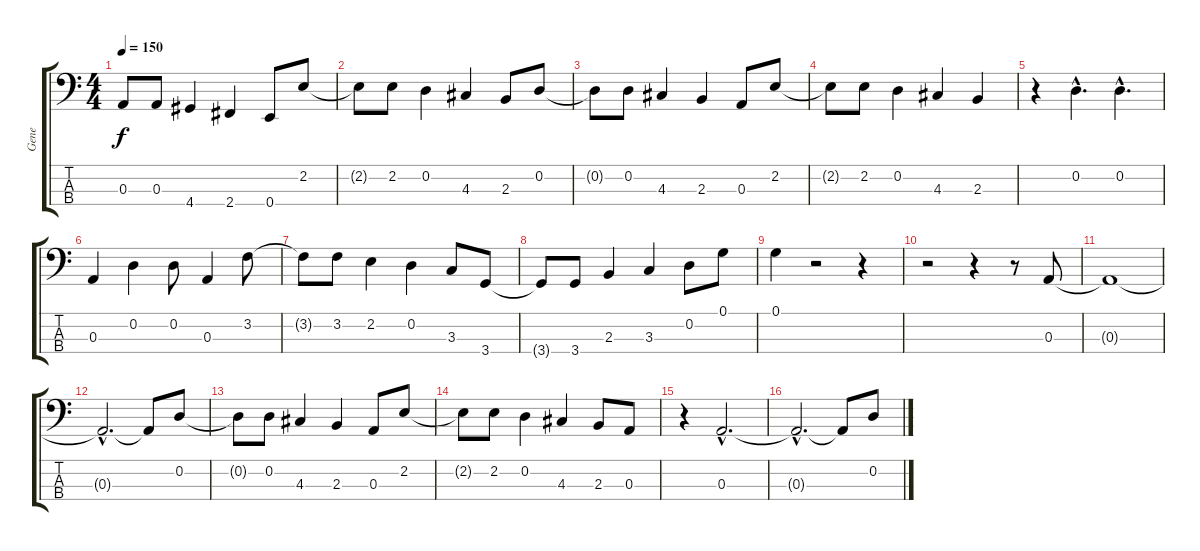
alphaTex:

\track ("Gene" "Gene") {instrument electricbasspick}
\staff {score tabs}
\tuning (G2 D2 A1 E1) {hide}
\ts (4 4)
\tempo 150
\clef f4
\ks c
0.3{t}.8{dy f} 0.3.8 4.4.4 2.4.4 0.4.8 2.2.8 |
2.2{t}.8 2.2.8 0.2.4 4.3.4 2.3.8 0.2.8 |
0.2{t}.8 0.2.8 4.3.4 2.3.4 0.3.8 2.2.8 |
2.2{t}.8 2.2.8 0.2.4 4.3.4 2.3.4 |
r.4 0.2{hac}.4{d} 0.2{hac}.4{d} |
0.3.4 0.2.4 0.2.8 0.3.4 3.2.8 |
3.2{t}.8 3.2.8 2.2.4 0.2.4 3.3.8 3.4.8 |
3.4{t}.8 3.4.8 2.3.4 3.3.4 0.2.8 0.1.8 |
0.1.4 r.2 r.4 |
r.2 r.4 r.8 0.3.8 |
0.3{t}.1 |
0.3{hac t}.2{d} 0.3{t}.8 0.2.8 |
0.2{t}.8 0.2.8 4.3.4 2.3.4 0.3.8 2.2.8 |
2.2{t}.8 2.2.8 0.2.4 4.3.4 2.3.8 0.3.8 |
r.4 0.3{hac}.2{d} |
0.3{hac t}.2{d} 0.3{t}.8 0.2.8
